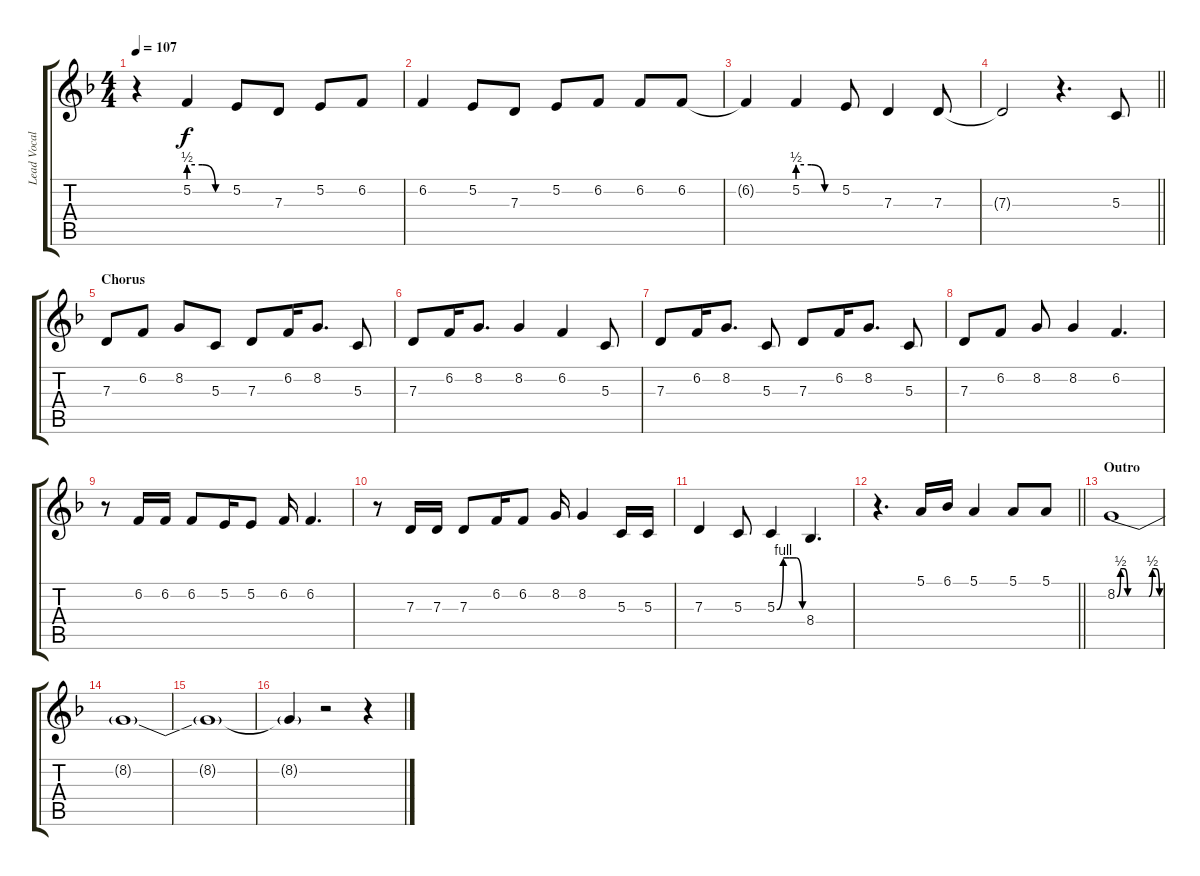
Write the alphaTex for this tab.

\track ("Lead Vocal" "Lead Vocal") {instrument lead6voice}
\staff {score tabs}
\tuning (E4 B3 G3 D3 A2 E2) {hide}
\ts (4 4)
\tempo 107
\clef g2
\ks f
r.4{dy f} 5.2{be (custom 0 2 20 2 40 0 60 0)}.4 5.2.8 7.3.8 5.2.8 6.2.8 |
6.2.4 5.2.8 7.3.8 5.2.8 6.2.8 6.2.8 6.2.8 |
6.2{t}.4 5.2{be (custom 0 2 20 2 40 0 60 0)}.4 5.2.8 7.3.4 7.3.8 |
\barLineRight lightlight
7.3{t}.2 r.4{d} 5.3.8 |
\section ("" "Chorus")
7.3.8 6.2.8 8.2.8 5.3.8 7.3.8 6.2.16 8.2.8{d} 5.3.8 |
7.3.8 6.2.16 8.2.8{d} 8.2.4 6.2.4 5.3.8 |
7.3.8 6.2.16 8.2.8{d} 5.3.8 7.3.8 6.2.16 8.2.8{d} 5.3.8 |
7.3.8 6.2.8 8.2.8 8.2.4 6.2.4{d} |
r.8 6.2.16 6.2.16 6.2.8 5.2.16 5.2.8 6.2.16 6.2.4{d} |
r.8 7.3.16 7.3.16 7.3.8 6.2.16 6.2.8 8.2.16 8.2.4 5.3.16 5.3.16 |
7.3.4 5.3.8 5.3{be (custom 0 0 15 4 30 4 45 4 60 0)}.4 8.4.4{d} |
\barLineRight lightlight
r.4{d} 5.1.16 6.1.16 5.1.4 5.1.8 5.1.8 |
\section ("" "Outro")
8.2{be (custom 0 0 5 2 10 2 15 0 30 0 40 0 45 0 50 2 55 2 60 0)}.1 |
8.2{t}.1 |
8.2{t}.1 |
8.2{t}.4 r.2 r.4
